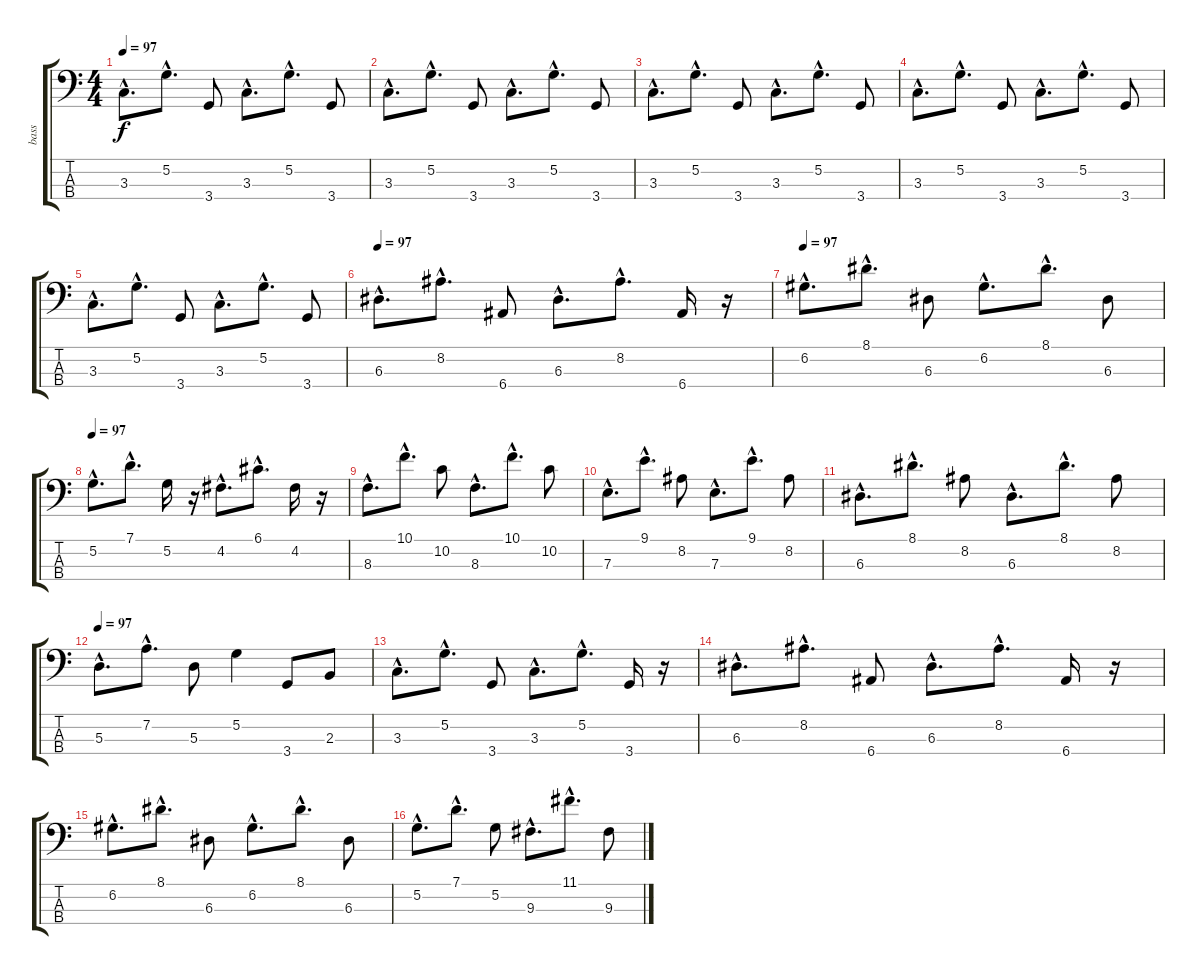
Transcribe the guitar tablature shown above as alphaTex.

\track ("bass" "bass") {instrument acousticbass}
\staff {score tabs}
\tuning (G2 D2 A1 E1) {hide}
\ts (4 4)
\tempo 97
\clef f4
\ks c
3.3{hac}.8{d dy f instrument acousticbass} 5.2{hac}.8{d} 3.4.8 3.3{hac}.8{d} 5.2{hac}.8{d} 3.4.8 |
3.3{hac}.8{d} 5.2{hac}.8{d} 3.4.8 3.3{hac}.8{d} 5.2{hac}.8{d} 3.4.8 |
3.3{hac}.8{d} 5.2{hac}.8{d} 3.4.8 3.3{hac}.8{d} 5.2{hac}.8{d} 3.4.8 |
3.3{hac}.8{d} 5.2{hac}.8{d} 3.4.8 3.3{hac}.8{d} 5.2{hac}.8{d} 3.4.8 |
3.3{hac}.8{d} 5.2{hac}.8{d} 3.4.8 3.3{hac}.8{d} 5.2{hac}.8{d} 3.4.8 |
\tempo 97
6.3{hac}.8{d} 8.2{hac}.8{d} 6.4.8 6.3{hac}.8{d} 8.2{hac}.8{d} 6.4.16 r.16 |
\tempo 97
6.2{hac}.8{d} 8.1{hac}.8{d} 6.3.8 6.2{hac}.8{d} 8.1{hac}.8{d} 6.3.8 |
\tempo 97
5.2{hac}.8{d} 7.1{hac}.8{d} 5.2.16 r.16 4.2{hac}.8{d} 6.1{hac}.8{d} 4.2.16 r.16 |
8.3{hac}.8{d} 10.1{hac}.8{d} 10.2.8 8.3{hac}.8{d} 10.1{hac}.8{d} 10.2.8 |
7.3{hac}.8{d} 9.1{hac}.8{d} 8.2.8 7.3{hac}.8{d} 9.1{hac}.8{d} 8.2.8 |
6.3{hac}.8{d} 8.1{hac}.8{d} 8.2.8 6.3{hac}.8{d} 8.1{hac}.8{d} 8.2.8 |
\tempo 97
5.3{hac}.8{d} 7.2{hac}.8{d} 5.3.8 5.2.4 3.4.8 2.3.8 |
3.3{hac}.8{d} 5.2{hac}.8{d} 3.4.8 3.3{hac}.8{d} 5.2{hac}.8{d} 3.4.16 r.16 |
6.3{hac}.8{d} 8.2{hac}.8{d} 6.4.8 6.3{hac}.8{d} 8.2{hac}.8{d} 6.4.16 r.16 |
6.2{hac}.8{d} 8.1{hac}.8{d} 6.3.8 6.2{hac}.8{d} 8.1{hac}.8{d} 6.3.8 |
5.2{hac}.8{d} 7.1{hac}.8{d} 5.2.8 9.3{hac}.8{d} 11.1{hac}.8{d} 9.3.8
